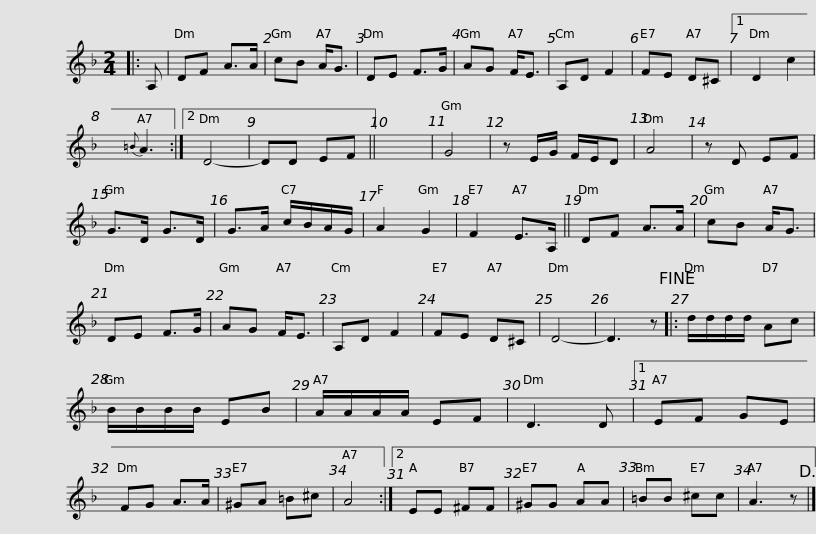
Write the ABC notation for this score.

X:1
L:1/8
M:2/4
I:linebreak $
K:Dmin
V:1 treble
V:1
|: A, | DF A>A | cB A<G | DE F>G | AG F<E | %5
 A,D F2 | FE D^C |1 D2 c2 |{=B} A3 :|2 D4- | %10
 DD EF ||$ x4 | G4 | z E/G/ F/E/D | A4 | %15
 z D EF | G>D G>D | G>A c/B/A/G/ | A2 G2 | F2 E>A, || %20
 DF A>A | cB A<G |$ DE F>G | AG F<E | A,D F2 | %25
 FE D^C | D4- | D3 z!fine! |: d/d/d/d/ Ac | B/B/B/B/ EB | %30
 A/A/A/A/ EF | D3 D |1$ EF GE | FG A>A | ^GA =B^c | %35
 A4 :|2 EE ^FF | ^GG AA | =BB ^cc | A3 z!D.C.! |] %40
